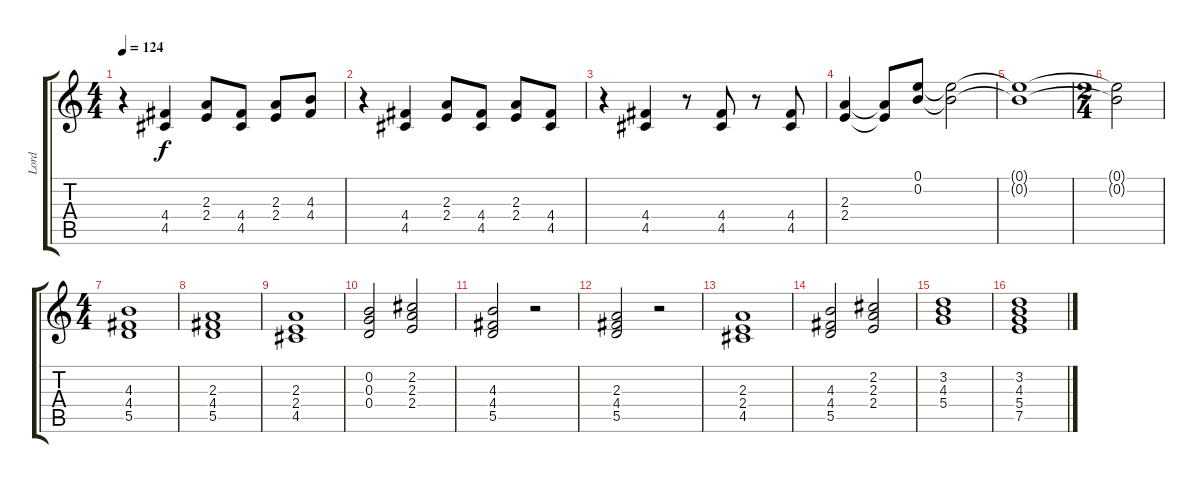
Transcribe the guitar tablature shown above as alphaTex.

\track ("Lord" "Lord") {instrument drawbarorgan}
\staff {score tabs}
\tuning (E5 B4 G4 D4 A3 E3) {hide}
\ts (4 4)
\tempo 124
\clef g2
\ks c
r.4{dy f} (4.4 4.5).4 (2.3 2.4).8 (4.4 4.5).8 (2.3 2.4).8 (4.3 4.4).8 |
r.4 (4.4 4.5).4 (2.3 2.4).8 (4.4 4.5).8 (2.3 2.4).8 (4.4 4.5).8 |
r.4 (4.4 4.5).4 r.8 (4.4 4.5).8 r.8 (4.4 4.5).8 |
(2.3 2.4).4 (2.3{t} 2.4{t}).8 (0.1 0.2).8 (0.1{t} 0.2{t}).2 |
(0.1{t} 0.2{t}).1 |
\ts (2 4)
(0.1{t} 0.2{t}).2 |
\ts (4 4)
(4.3 4.4 5.5).1 |
(2.3 4.4 5.5).1 |
(2.3 2.4 4.5).1 |
(0.2 0.3 0.4).2 (2.2 2.3 2.4).2 |
(4.3 4.4 5.5).2 r.2 |
(2.3 4.4 5.5).2 r.2 |
(2.3 2.4 4.5).1 |
(4.3 4.4 5.5).2 (2.2 2.3 2.4).2 |
(3.2 4.3 5.4).1 |
(3.2 4.3 5.4 7.5).1
